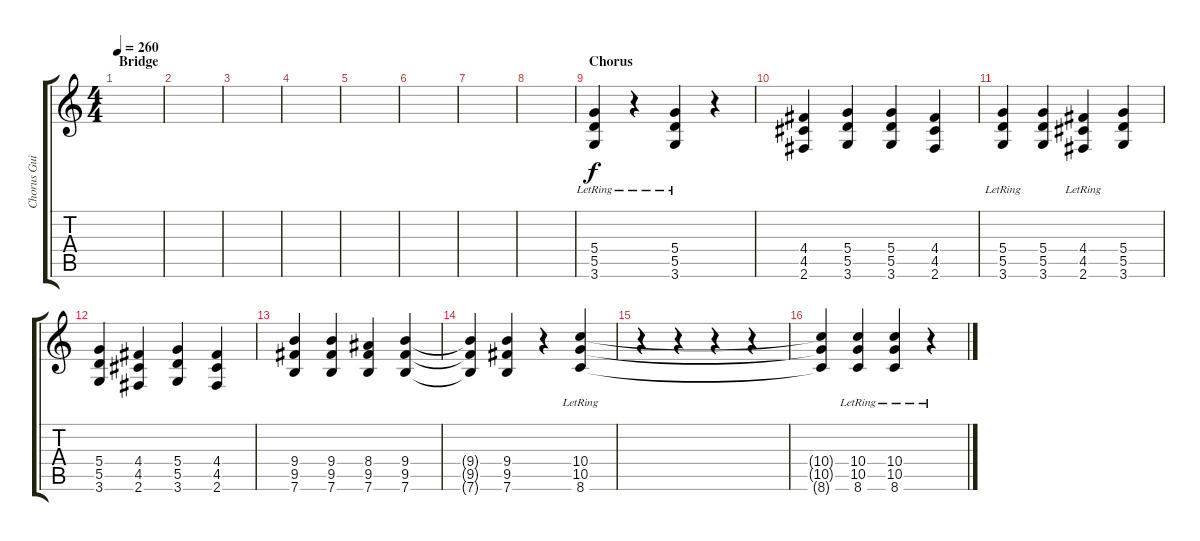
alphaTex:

\track ("Chorus Guitar - Oren Lutenberg" "Chorus Gui") {instrument acousticguitarsteel}
\staff {score tabs}
\tuning (E4 B3 G3 D3 A2 E2) {hide}
\ts (4 4)
\section ("" "Bridge")
\tempo 260
\clef g2
\ks c
|
|
|
|
|
|
|
|
\section ("" "Chorus")
(5.4{lr} 5.5{lr} 3.6{lr}).4 r.4 (5.4{lr} 5.5{lr} 3.6{lr}).4 r.4 |
\section ("" "")
(4.4 4.5 2.6).4 (5.4 5.5 3.6).4 (5.4 5.5 3.6).4 (4.4 4.5 2.6).4 |
(5.4{lr} 5.5{lr} 3.6{lr}).4 (5.4 5.5 3.6).4 (4.4{lr} 4.5{lr} 2.6{lr}).4 (5.4 5.5 3.6).4 |
(5.4 5.5 3.6).4 (4.4 4.5 2.6).4 (5.4 5.5 3.6).4 (4.4 4.5 2.6).4 |
(9.4 9.5 7.6).4 (9.4 9.5 7.6).4 (8.4 9.5 7.6).4 (9.4 9.5 7.6).4 |
(9.4{t} 9.5{t} 7.6{t}).4 (9.4 9.5 7.6).4 r.4 (10.4{lr} 10.5{lr} 8.6{lr}).4 |
r.4 r.4 r.4 r.4 |
(10.4{t} 10.5{t} 8.6{t}).4 (10.4{lr} 10.5{lr} 8.6{lr}).4 (10.4{lr} 10.5{lr} 8.6{lr}).4 r.4
